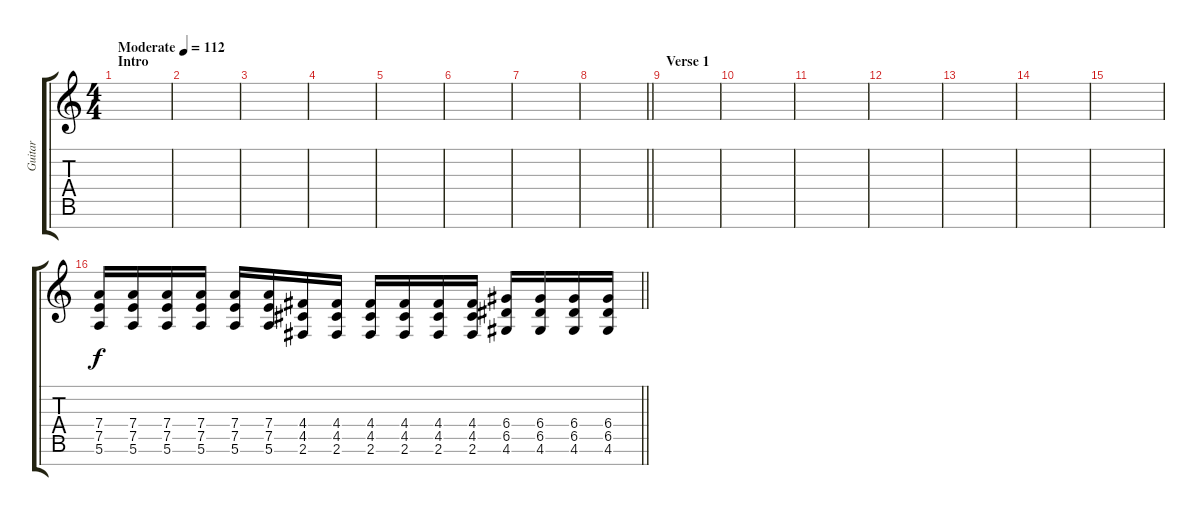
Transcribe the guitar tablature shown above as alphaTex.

\track ("Guitar" "Guitar") {instrument overdrivenguitar}
\staff {score tabs}
\tuning (E4 B3 G3 D3 A2 E2 B1) {hide}
\ts (4 4)
\section ("" "Intro")
\tempo (112 "Moderate")
\clef g2
\ks c
|
|
|
|
|
|
|
\barLineRight lightlight
|
\section ("" "Verse 1")
|
|
|
|
|
|
|
\barLineRight lightlight
(7.4 7.5 5.6).16{volume 8} (7.4 7.5 5.6).16 (7.4 7.5 5.6).16 (7.4 7.5 5.6).16 (7.4 7.5 5.6).16 (7.4 7.5 5.6).16 (4.4 4.5 2.6).16 (4.4 4.5 2.6).16 (4.4 4.5 2.6).16 (4.4 4.5 2.6).16 (4.4 4.5 2.6).16 (4.4 4.5 2.6).16 (6.4 6.5 4.6).16 (6.4 6.5 4.6).16 (6.4 6.5 4.6).16 (6.4 6.5 4.6).16
